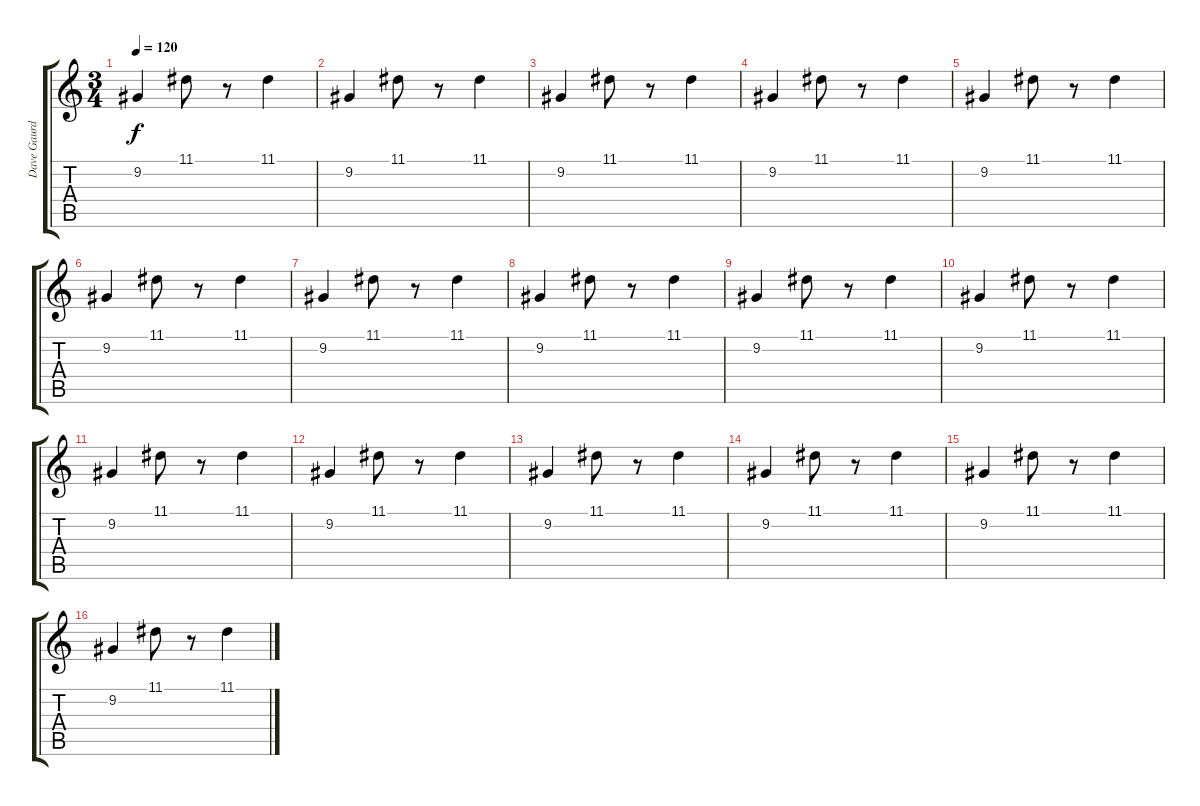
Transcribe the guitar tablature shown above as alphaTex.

\track ("Dave Gaurd" "Dave Gaurd") {instrument kalimba}
\staff {score tabs}
\tuning (E4 B3 G3 D3 A2 E2) {hide}
\ts (3 4)
\tempo 120
\clef g2
\ks c
9.2.4{dy f} 11.1.8 r.8 11.1.4 |
9.2.4 11.1.8 r.8 11.1.4 |
9.2.4 11.1.8 r.8 11.1.4 |
9.2.4 11.1.8 r.8 11.1.4 |
9.2.4 11.1.8 r.8 11.1.4 |
9.2.4 11.1.8 r.8 11.1.4 |
9.2.4 11.1.8 r.8 11.1.4 |
9.2.4 11.1.8 r.8 11.1.4 |
9.2.4 11.1.8 r.8 11.1.4 |
9.2.4 11.1.8 r.8 11.1.4 |
9.2.4 11.1.8 r.8 11.1.4 |
9.2.4 11.1.8 r.8 11.1.4 |
9.2.4 11.1.8 r.8 11.1.4 |
9.2.4 11.1.8 r.8 11.1.4 |
9.2.4 11.1.8 r.8 11.1.4 |
9.2.4 11.1.8 r.8 11.1.4
